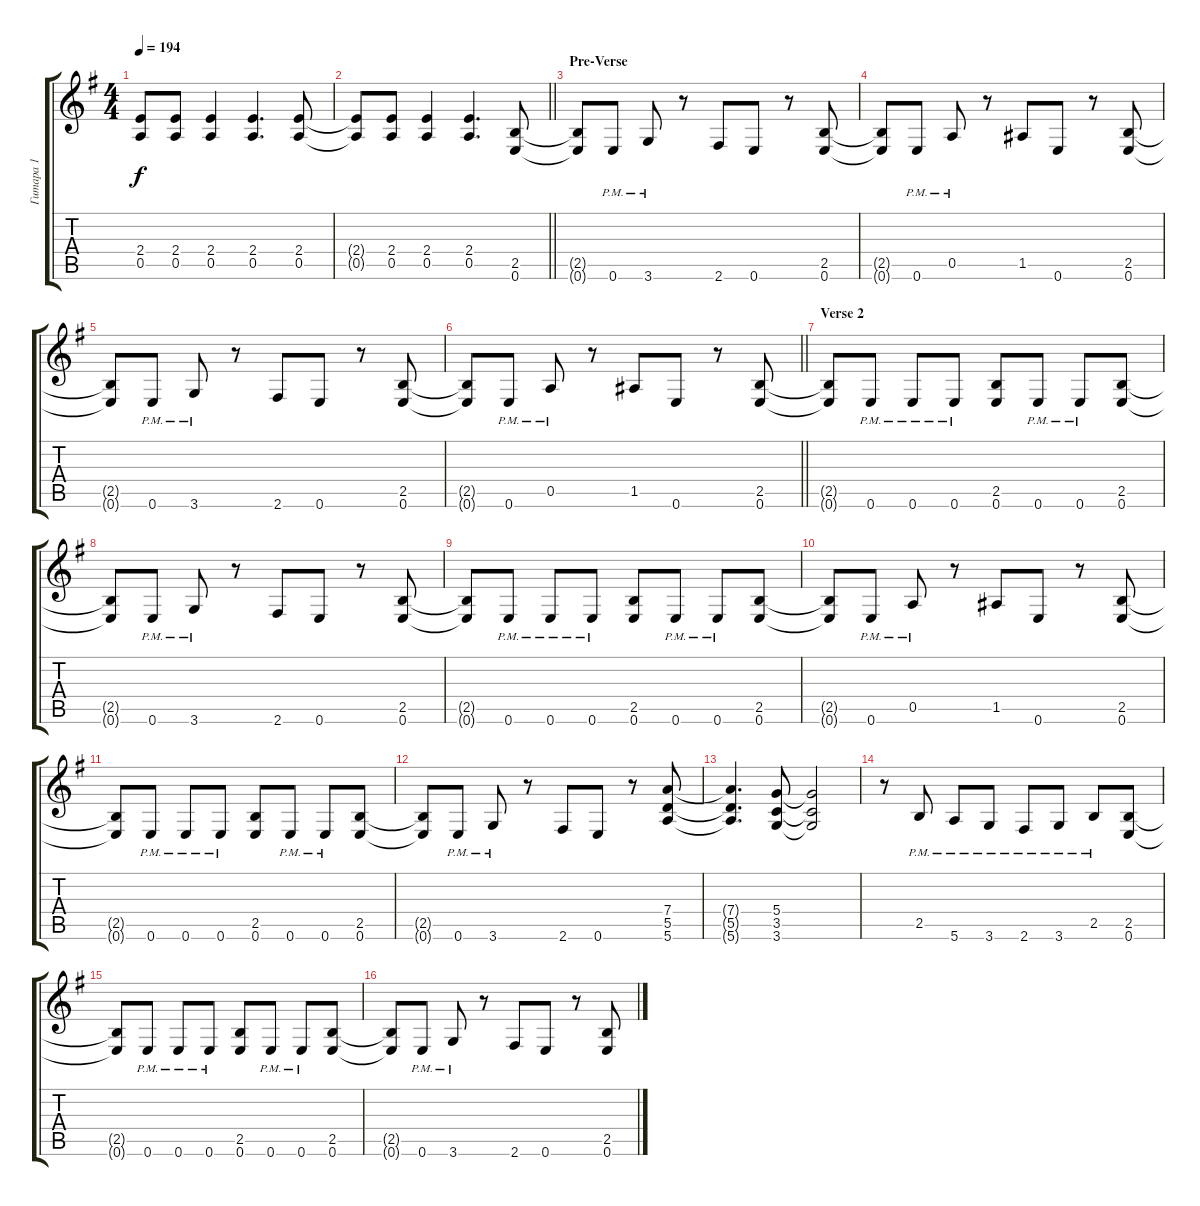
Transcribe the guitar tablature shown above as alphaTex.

\track ("Гитара 1" "Гитара 1") {instrument distortionguitar}
\staff {score tabs}
\tuning (E4 B3 G3 D3 A2 E2) {hide}
\ts (4 4)
\tempo 194
\clef g2
\ks eminor
(2.4{t} 0.5{t}).8{dy f} (2.4 0.5).8 (2.4 0.5).4 (2.4 0.5).4{d} (2.4 0.5).8 |
\barLineRight lightlight
(2.4{t} 0.5{t}).8 (2.4 0.5).8 (2.4 0.5).4 (2.4 0.5).4{d} (2.5 0.6).8 |
\section ("" "Pre-Verse")
(2.5{t} 0.6{t}).8 0.6{pm}.8 3.6{pm}.8 r.8 2.6.8 0.6.8 r.8 (2.5 0.6).8 |
(2.5{t} 0.6{t}).8 0.6{pm}.8 0.5{pm}.8 r.8 1.5.8 0.6.8 r.8 (2.5 0.6).8 |
(2.5{t} 0.6{t}).8 0.6{pm}.8 3.6{pm}.8 r.8 2.6.8 0.6.8 r.8 (2.5 0.6).8 |
\barLineRight lightlight
(2.5{t} 0.6{t}).8 0.6{pm}.8 0.5{pm}.8 r.8 1.5.8 0.6.8 r.8 (2.5 0.6).8 |
\section ("" "Verse 2")
(2.5{t} 0.6{t}).8 0.6{pm}.8 0.6{pm}.8 0.6{pm}.8 (2.5 0.6).8 0.6{pm}.8 0.6{pm}.8 (2.5 0.6).8 |
(2.5{t} 0.6{t}).8 0.6{pm}.8 3.6{pm}.8 r.8 2.6.8 0.6.8 r.8 (2.5 0.6).8 |
(2.5{t} 0.6{t}).8 0.6{pm}.8 0.6{pm}.8 0.6{pm}.8 (2.5 0.6).8 0.6{pm}.8 0.6{pm}.8 (2.5 0.6).8 |
(2.5{t} 0.6{t}).8 0.6{pm}.8 0.5{pm}.8 r.8 1.5.8 0.6.8 r.8 (2.5 0.6).8 |
(2.5{t} 0.6{t}).8 0.6{pm}.8 0.6{pm}.8 0.6{pm}.8 (2.5 0.6).8 0.6{pm}.8 0.6{pm}.8 (2.5 0.6).8 |
(2.5{t} 0.6{t}).8 0.6{pm}.8 3.6{pm}.8 r.8 2.6.8 0.6.8 r.8 (7.4 5.5 5.6).8 |
(7.4{t} 5.5{t} 5.6{t}).4{d} (5.4 3.5 3.6).8 (5.4{t} 3.5{t} 3.6{t}).2 |
r.8 2.5{pm}.8 5.6{pm}.8 3.6{pm}.8 2.6{pm}.8 3.6{pm}.8 2.5{pm}.8 (2.5 0.6).8 |
(2.5{t} 0.6{t}).8 0.6{pm}.8 0.6{pm}.8 0.6{pm}.8 (2.5 0.6).8 0.6{pm}.8 0.6{pm}.8 (2.5 0.6).8 |
(2.5{t} 0.6{t}).8 0.6{pm}.8 3.6{pm}.8 r.8 2.6.8 0.6.8 r.8 (2.5 0.6).8
